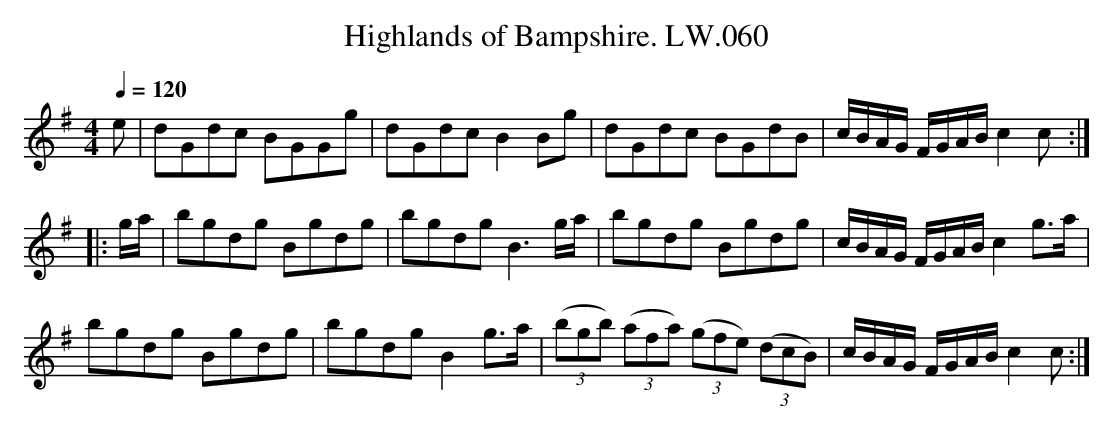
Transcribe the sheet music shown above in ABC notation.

X:1
T:Highlands of Bampshire. LW.060
M:4/4
Q:1/4=120
L:1/16
K:G
e2 | d2G2d2c2 B2G2G2g2 | d2G2d2c2 B4 B2g2 | d2G2d2c2 B2G2d2B2 | cBAG FGAB c4c2:|
|:ga | b2g2d2g2 B2g2d2g2 | b2g2d2g2 B6 ga | b2g2d2g2 B2g2d2g2 | cBAG FGAB c4 g3a |
b2g2d2g2 B2g2d2g2 | b2g2d2g2 B4 g3a | ((3b2g2b2) ((3a2f2a2) ((3g2f2e2) ((3d2c2B2) | cBAG FGAB c4 c2:|
